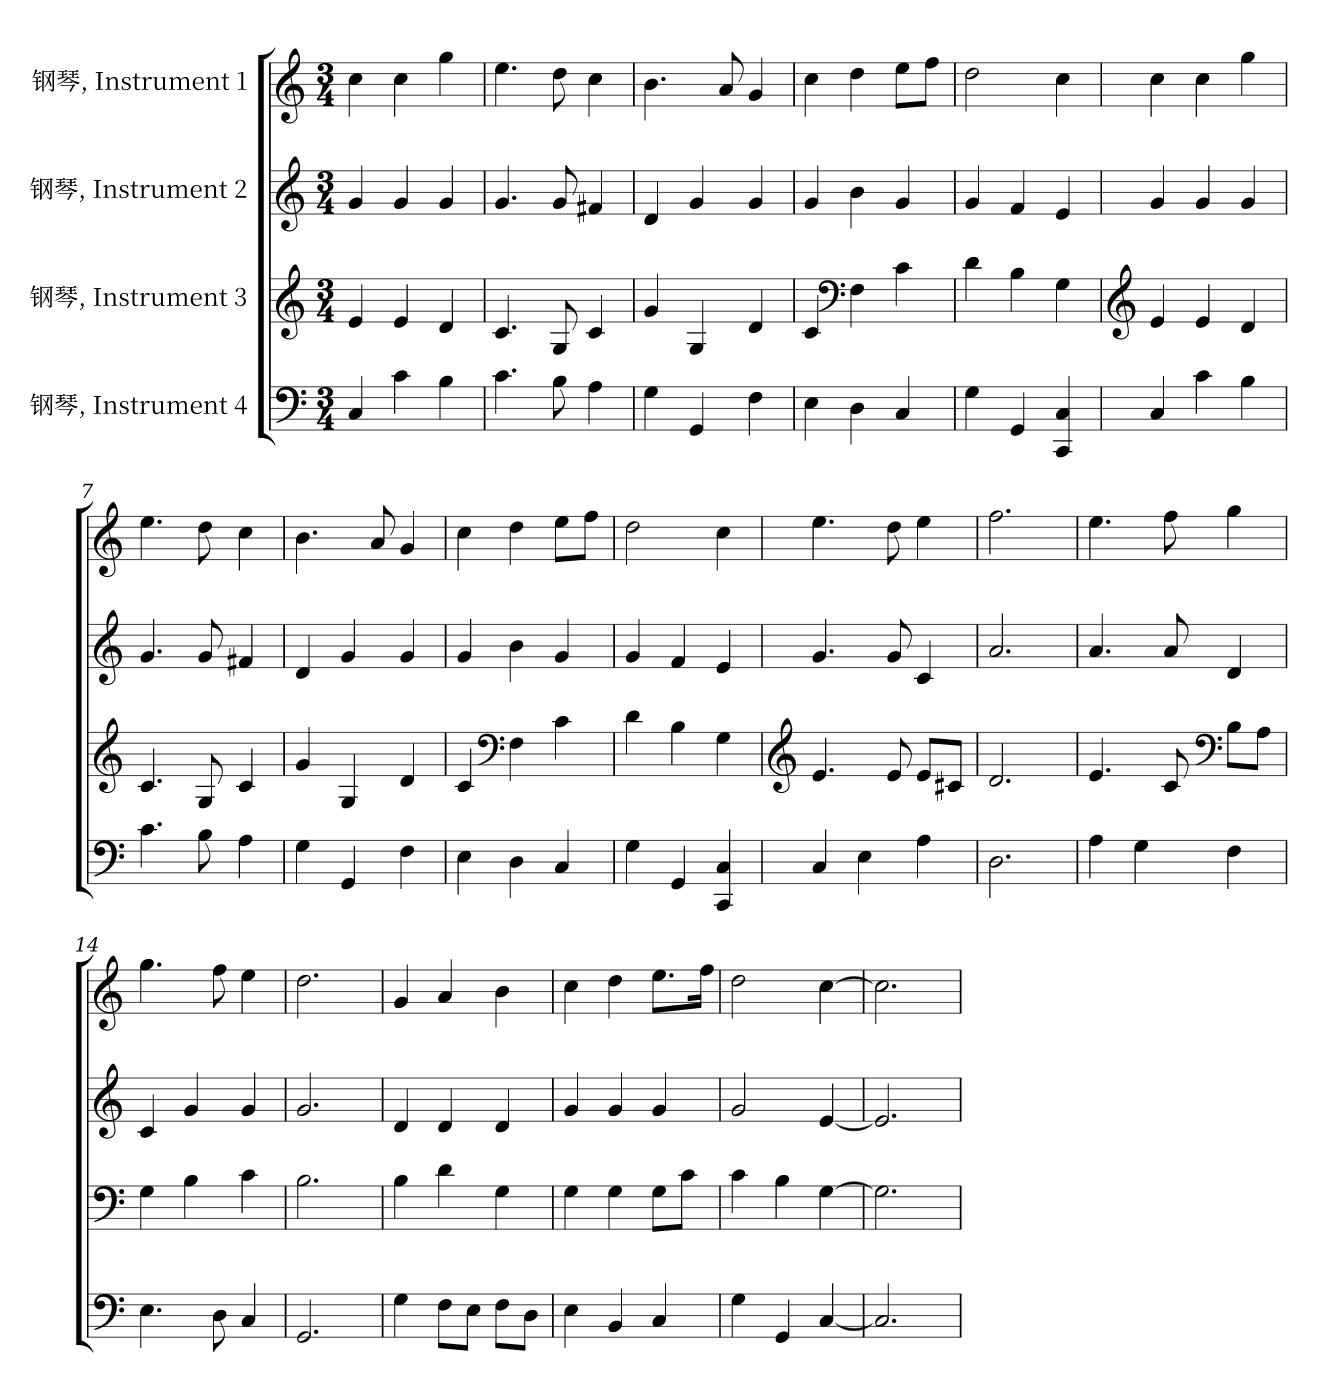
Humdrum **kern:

**kern	**kern	**kern	**kern
*part4	*part3	*part2	*part1
*staff4	*staff3	*staff2	*staff1
*I"钢琴, Instrument 4	*I"钢琴, Instrument 3	*I"钢琴, Instrument 2	*I"钢琴, Instrument 1
*clefF4	*clefG2	*clefG2	*clefG2
*k[]	*k[]	*k[]	*k[]
*M3/4	*M3/4	*M3/4	*M3/4
*MM104	*MM104	*MM104	*MM104
=1	=1	=1	=1
4C/	4e/	4g/	4cc\
4c\	4e/	4g/	4cc\
4B\	4d/	4g/	4gg\
=2	=2	=2	=2
4.c\	4.c/	4.g/	4.ee\
8B\	8G/	8g/	8dd\
4A\	4c/	4f#X/	4cc\
=3	=3	=3	=3
4G\	4g/	4d/	4.b\
4GG/	4G/	4g/	.
.	.	.	8a/
4F\	4d/	4g/	4g/
=4	=4	=4	=4
4E\	4c/	4g/	4cc\
*	*clefF4	*	*
4D\	4F\	4b\	4dd\
4C/	4c\	4g/	8ee\L
.	.	.	8ff\J
=5	=5	=5	=5
4G\	4d\	4g/	2dd\
4GG/	4B\	4f/	.
4CC/ 4C/	4G\	4e/	4cc\
=6	=6	=6	=6
*	*clefG2	*	*
4C/	4e/	4g/	4cc\
4c\	4e/	4g/	4cc\
4B\	4d/	4g/	4gg\
!!LO:LB:g=z
=7	=7	=7	=7
4.c\	4.c/	4.g/	4.ee\
8B\	8G/	8g/	8dd\
4A\	4c/	4f#X/	4cc\
=8	=8	=8	=8
4G\	4g/	4d/	4.b\
4GG/	4G/	4g/	.
.	.	.	8a/
4F\	4d/	4g/	4g/
=9	=9	=9	=9
4E\	4c/	4g/	4cc\
*	*clefF4	*	*
4D\	4F\	4b\	4dd\
4C/	4c\	4g/	8ee\L
.	.	.	8ff\J
=10	=10	=10	=10
4G\	4d\	4g/	2dd\
4GG/	4B\	4f/	.
4CC/ 4C/	4G\	4e/	4cc\
=11	=11	=11	=11
*	*clefG2	*	*
4C/	4.e/	4.g/	4.ee\
4E\	.	.	.
.	8e/	8g/	8dd\
4A\	8e/L	4c/	4ee\
.	8c#X/J	.	.
=12	=12	=12	=12
2.D\	2.d/	2.a/	2.ff\
=13	=13	=13	=13
4A\	4.e/	4.a/	4.ee\
4G\	.	.	.
.	8c/	8a/	8ff\
*	*clefF4	*	*
4F\	8B\L	4d/	4gg\
.	8A\J	.	.
!!LO:LB:g=z
=14	=14	=14	=14
4.E\	4G\	4c/	4.gg\
.	4B\	4g/	.
8D\	.	.	8ff\
4C/	4c\	4g/	4ee\
=15	=15	=15	=15
2.GG/	2.B\	2.g/	2.dd\
=16	=16	=16	=16
4G\	4B\	4d/	4g/
8F\L	4d\	4d/	4a/
8E\J	.	.	.
8F\L	4G\	4d/	4b\
8D\J	.	.	.
=17	=17	=17	=17
4E\	4G\	4g/	4cc\
4BB/	4G\	4g/	4dd\
4C/	8G\L	4g/	8.ee\L
.	8c\J	.	.
.	.	.	16ff\Jk
=18	=18	=18	=18
4G\	4c\	2g/	2dd\
4GG/	4B\	.	.
[4C/	[4G\	[4e/	[4cc\
=19	=19	=19	=19
2.C/]	2.G\]	2.e/]	2.cc\]
=	=	=	=
*-	*-	*-	*-
